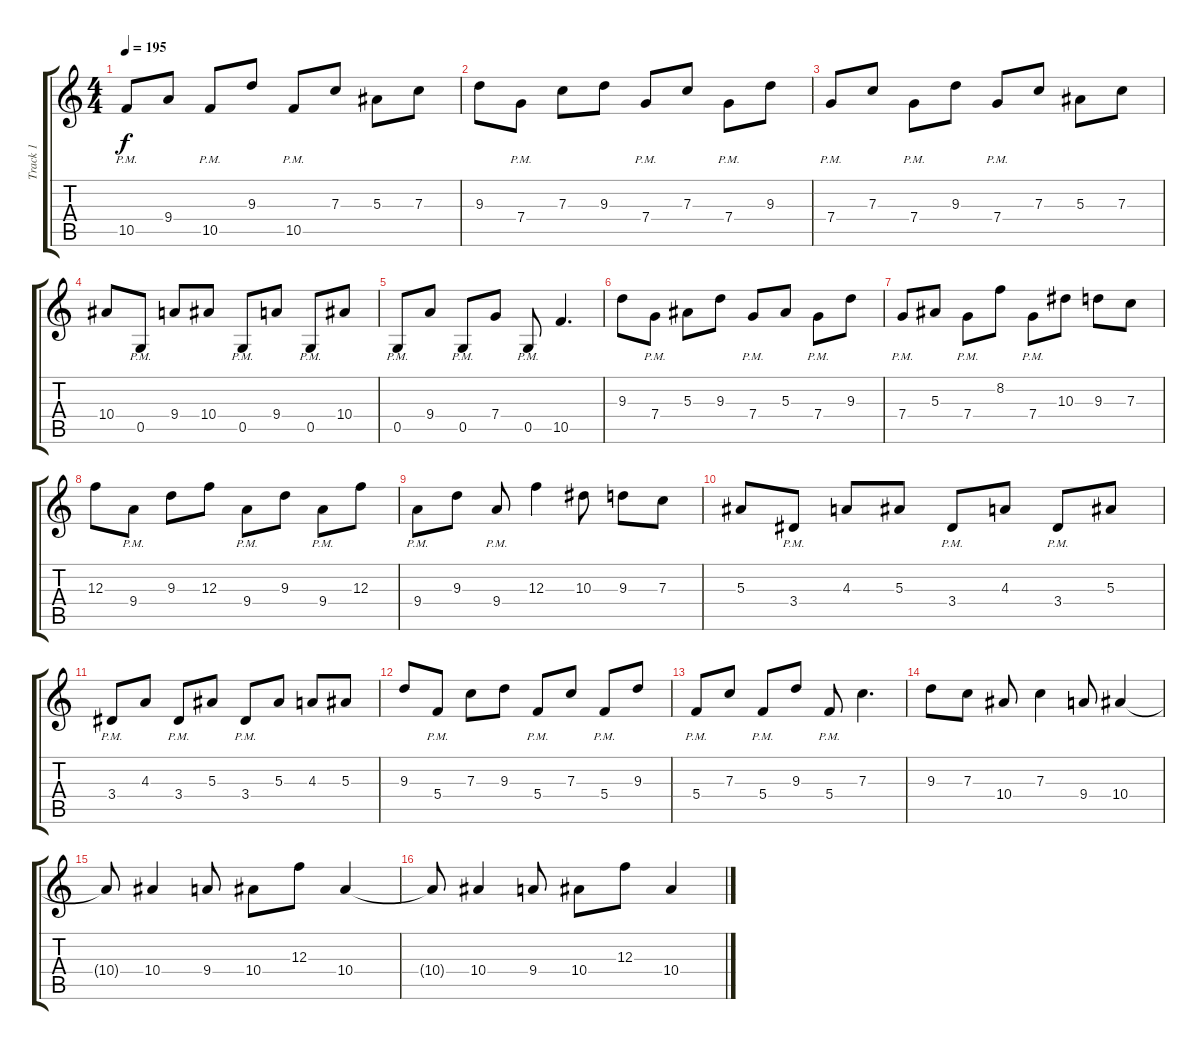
\track ("Track 1" "Track 1") {instrument distortionguitar}
\staff {score tabs}
\tuning (D4 A3 F3 C3 G2 D2) {hide}
\ts (4 4)
\tempo 195
\clef g2
\ks c
10.5{pm}.8{dy f} 9.4.8 10.5{pm}.8 9.3.8 10.5{pm}.8 7.3.8 5.3.8 7.3.8 |
9.3.8 7.4{pm}.8 7.3.8 9.3.8 7.4{pm}.8 7.3.8 7.4{pm}.8 9.3.8 |
7.4{pm}.8 7.3.8 7.4{pm}.8 9.3.8 7.4{pm}.8 7.3.8 5.3.8 7.3.8 |
10.4.8 0.5{pm}.8 9.4.8 10.4.8 0.5{pm}.8 9.4.8 0.5{pm}.8 10.4.8 |
0.5{pm}.8 9.4.8 0.5{pm}.8 7.4.8 0.5{pm}.8 10.5.4{d} |
9.3.8 7.4{pm}.8 5.3.8 9.3.8 7.4{pm}.8 5.3.8 7.4{pm}.8 9.3.8 |
7.4{pm}.8 5.3.8 7.4{pm}.8 8.2.8 7.4{pm}.8 10.3.8 9.3.8 7.3.8 |
12.3.8 9.4{pm}.8 9.3.8 12.3.8 9.4{pm}.8 9.3.8 9.4{pm}.8 12.3.8 |
9.4{pm}.8 9.3.8 9.4{pm}.8 12.3.4 10.3.8 9.3.8 7.3.8 |
5.3.8 3.4{pm}.8 4.3.8 5.3.8 3.4{pm}.8 4.3.8 3.4{pm}.8 5.3.8 |
3.4{pm}.8 4.3.8 3.4{pm}.8 5.3.8 3.4{pm}.8 5.3.8 4.3.8 5.3.8 |
9.3.8 5.4{pm}.8 7.3.8 9.3.8 5.4{pm}.8 7.3.8 5.4{pm}.8 9.3.8 |
5.4{pm}.8 7.3.8 5.4{pm}.8 9.3.8 5.4{pm}.8 7.3.4{d} |
9.3.8 7.3.8 10.4.8 7.3.4 9.4.8 10.4.4 |
10.4{t}.8 10.4.4 9.4.8 10.4.8 12.3.8 10.4.4 |
10.4{t}.8 10.4.4 9.4.8 10.4.8 12.3.8 10.4.4
